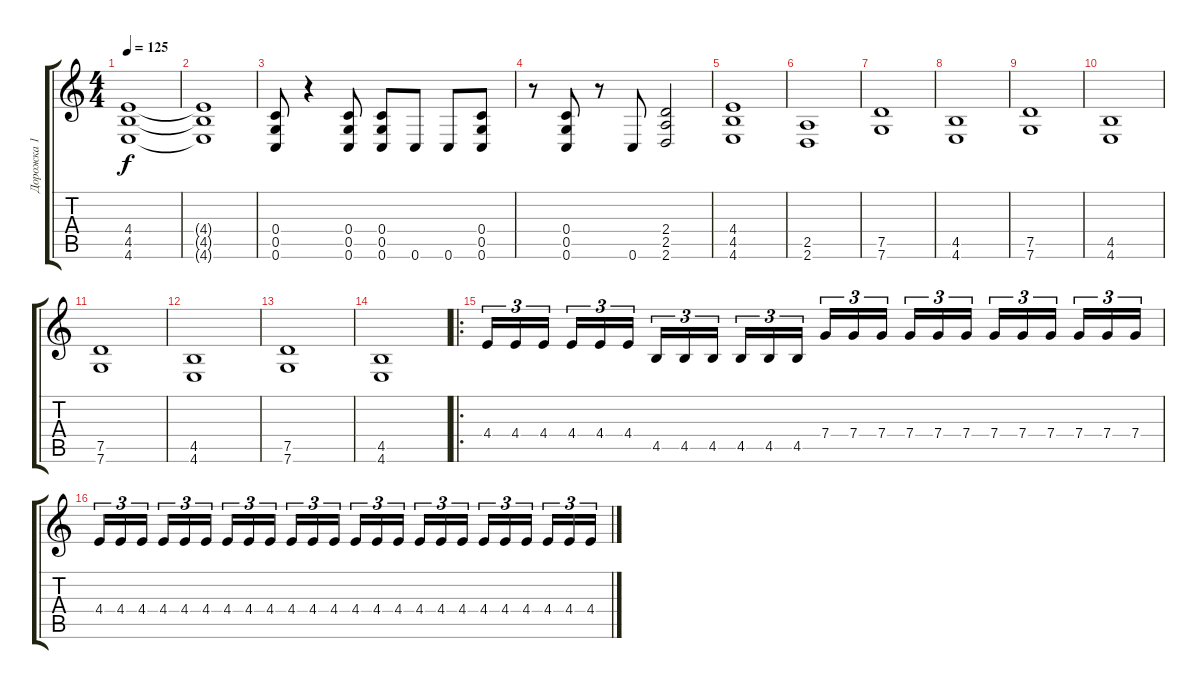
\track ("Дорожка 1" "Дорожка 1") {instrument overdrivenguitar}
\staff {score tabs}
\tuning (D4 A3 F3 C3 G2 C2) {hide}
\ts (4 4)
\tempo 125
\clef g2
\ks c
(4.4 4.5 4.6).1{dy f} |
(4.4{t} 4.5{t} 4.6{t}).1 |
(0.4 0.5 0.6).8 r.4 (0.4 0.5 0.6).8 (0.4 0.5 0.6).8 0.6.8 0.6.8 (0.4 0.5 0.6).8 |
r.8 (0.4 0.5 0.6).8 r.8 0.6.8 (2.4 2.5 2.6).2 |
(4.4 4.5 4.6).1 |
(2.5 2.6).1 |
(7.5 7.6).1 |
(4.5 4.6).1 |
(7.5 7.6).1 |
(4.5 4.6).1 |
(7.5 7.6).1 |
(4.5 4.6).1 |
(7.5 7.6).1 |
(4.5 4.6).1 |
\ro
4.4.16{tu (3 2) volume 13} 4.4.16{tu (3 2)} 4.4.16{tu (3 2) beam splitsecondary} 4.4.16{tu (3 2)} 4.4.16{tu (3 2)} 4.4.16{tu (3 2)} 4.5.16{tu (3 2)} 4.5.16{tu (3 2)} 4.5.16{tu (3 2) beam splitsecondary} 4.5.16{tu (3 2)} 4.5.16{tu (3 2)} 4.5.16{tu (3 2)} 7.4.16{tu (3 2)} 7.4.16{tu (3 2)} 7.4.16{tu (3 2) beam splitsecondary} 7.4.16{tu (3 2)} 7.4.16{tu (3 2)} 7.4.16{tu (3 2)} 7.4.16{tu (3 2)} 7.4.16{tu (3 2)} 7.4.16{tu (3 2) beam splitsecondary} 7.4.16{tu (3 2)} 7.4.16{tu (3 2)} 7.4.16{tu (3 2)} |
4.4.16{tu (3 2)} 4.4.16{tu (3 2)} 4.4.16{tu (3 2) beam splitsecondary} 4.4.16{tu (3 2)} 4.4.16{tu (3 2)} 4.4.16{tu (3 2)} 4.4.16{tu (3 2)} 4.4.16{tu (3 2)} 4.4.16{tu (3 2) beam splitsecondary} 4.4.16{tu (3 2)} 4.4.16{tu (3 2)} 4.4.16{tu (3 2)} 4.4.16{tu (3 2)} 4.4.16{tu (3 2)} 4.4.16{tu (3 2) beam splitsecondary} 4.4.16{tu (3 2)} 4.4.16{tu (3 2)} 4.4.16{tu (3 2)} 4.4.16{tu (3 2)} 4.4.16{tu (3 2)} 4.4.16{tu (3 2) beam splitsecondary} 4.4.16{tu (3 2)} 4.4.16{tu (3 2)} 4.4.16{tu (3 2)}
